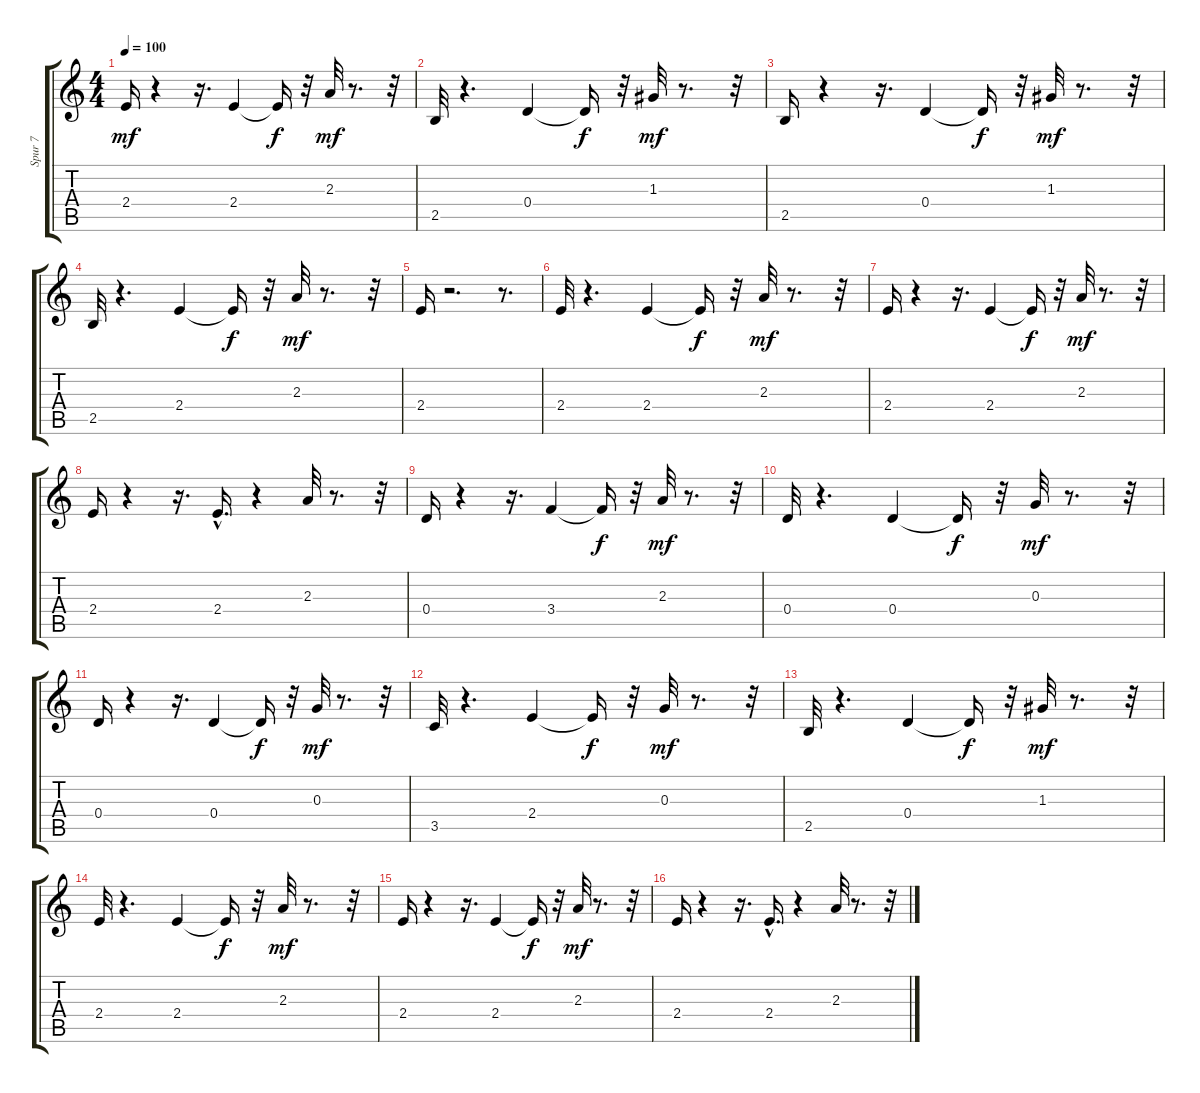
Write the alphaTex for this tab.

\track ("Spur 7" "Spur 7") {instrument electricguitarmuted}
\staff {score tabs}
\tuning (E4 B3 G3 D3 A2 E2) {hide}
\ts (4 4)
\tempo 100
\clef g2
\ks c
2.4.16{dy mf} r.4 r.16{d} 2.4.4 2.4{t}.16{dy f} r.32 2.3.32{dy mf} r.8{d} r.32 |
2.5.32 r.4{d} 0.4.4 0.4{t}.16{dy f} r.32 1.3.32{dy mf} r.8{d} r.32 |
2.5.16 r.4 r.16{d} 0.4.4 0.4{t}.16{dy f} r.32 1.3.32{dy mf} r.8{d} r.32 |
2.5.32 r.4{d} 2.4.4 2.4{t}.16{dy f} r.32 2.3.32{dy mf} r.8{d} r.32 |
2.4.16 r.2{d} r.8{d} |
2.4.32 r.4{d} 2.4.4 2.4{t}.16{dy f} r.32 2.3.32{dy mf} r.8{d} r.32 |
2.4.16 r.4 r.16{d} 2.4.4 2.4{t}.16{dy f} r.32 2.3.32{dy mf} r.8{d} r.32 |
2.4.16 r.4 r.16{d} 2.4{hac}.16{d} r.4 2.3.32 r.8{d} r.32 |
0.4.16 r.4 r.16{d} 3.4.4 3.4{t}.16{dy f} r.32 2.3.32{dy mf} r.8{d} r.32 |
0.4.32 r.4{d} 0.4.4 0.4{t}.16{dy f} r.32 0.3.32{dy mf} r.8{d} r.32 |
0.4.16 r.4 r.16{d} 0.4.4 0.4{t}.16{dy f} r.32 0.3.32{dy mf} r.8{d} r.32 |
3.5.32 r.4{d} 2.4.4 2.4{t}.16{dy f} r.32 0.3.32{dy mf} r.8{d} r.32 |
2.5.32 r.4{d} 0.4.4 0.4{t}.16{dy f} r.32 1.3.32{dy mf} r.8{d} r.32 |
2.4.32 r.4{d} 2.4.4 2.4{t}.16{dy f} r.32 2.3.32{dy mf} r.8{d} r.32 |
2.4.16 r.4 r.16{d} 2.4.4 2.4{t}.16{dy f} r.32 2.3.32{dy mf} r.8{d} r.32 |
2.4.16 r.4 r.16{d} 2.4{hac}.16{d} r.4 2.3.32 r.8{d} r.32
